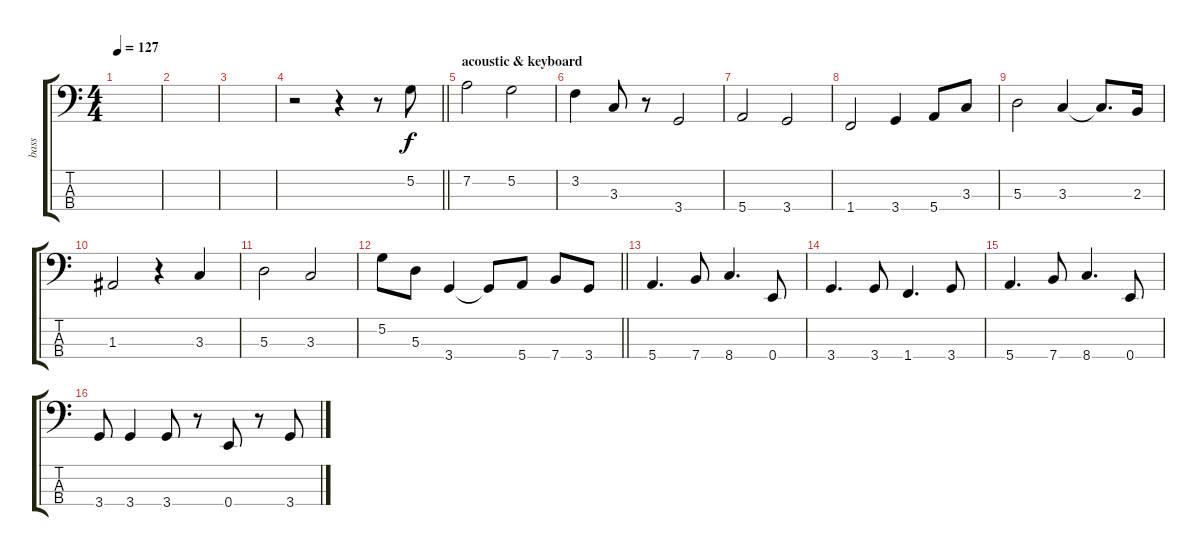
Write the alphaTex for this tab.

\track ("bass" "bass") {instrument electricbasspick}
\staff {score tabs}
\tuning (G2 D2 A1 E1) {hide}
\ts (4 4)
\tempo 127
\clef f4
\ks c
|
|
|
\barLineRight lightlight
r.2 r.4 r.8 5.2.8 |
\section ("" "acoustic & keyboard")
7.2.2 5.2.2 |
3.2.4 3.3.8 r.8 3.4.2 |
5.4.2 3.4.2 |
1.4.2 3.4.4 5.4.8 3.3.8 |
5.3.2 3.3.4 3.3{t}.8{d} 2.3.16 |
1.3.2 r.4 3.3.4 |
5.3.2 3.3.2 |
\barLineRight lightlight
5.2.8 5.3.8 3.4.4 3.4{t}.8 5.4.8 7.4.8 3.4.8 |
5.4.4{d} 7.4.8 8.4.4{d} 0.4.8 |
3.4.4{d} 3.4.8 1.4.4{d} 3.4.8 |
5.4.4{d} 7.4.8 8.4.4{d} 0.4.8 |
3.4.8 3.4.4 3.4.8 r.8 0.4.8 r.8 3.4.8
